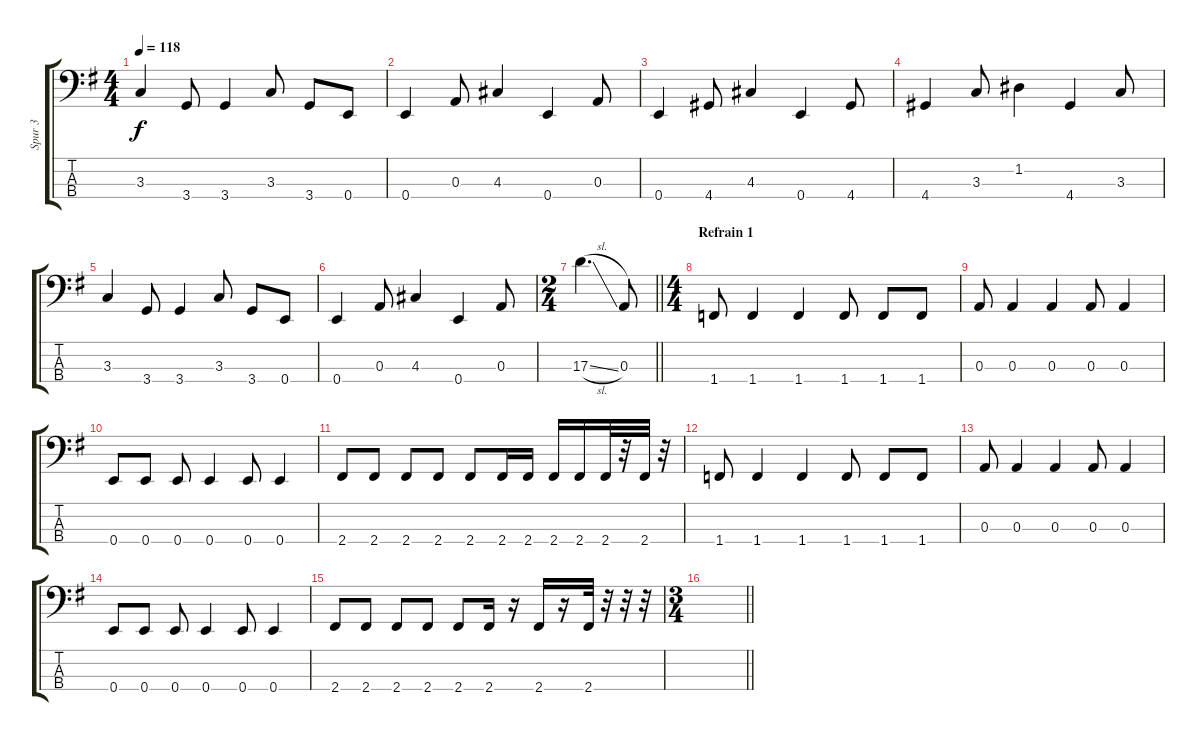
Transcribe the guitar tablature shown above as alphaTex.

\track ("Spur 3" "Spur 3") {instrument electricbassfinger}
\staff {score tabs}
\tuning (G2 D2 A1 E1) {hide}
\ts (4 4)
\tempo 118
\clef f4
\ks g
3.3.4{dy f} 3.4.8 3.4.4 3.3.8 3.4.8 0.4.8 |
0.4.4 0.3.8 4.3.4 0.4.4 0.3.8 |
0.4.4 4.4.8 4.3.4 0.4.4 4.4.8 |
4.4.4 3.3.8 1.2.4 4.4.4 3.3.8 |
3.3.4 3.4.8 3.4.4 3.3.8 3.4.8 0.4.8 |
0.4.4 0.3.8 4.3.4 0.4.4 0.3.8 |
\ts (2 4)
\barLineRight lightlight
17.3{sl}.4{d} 0.3.8 |
\ts (4 4)
\section ("" "Refrain 1")
1.4.8 1.4.4 1.4.4 1.4.8 1.4.8 1.4.8 |
0.3.8 0.3.4 0.3.4 0.3.8 0.3.4 |
0.4.8 0.4.8 0.4.8 0.4.4 0.4.8 0.4.4 |
2.4.8 2.4.8 2.4.8 2.4.8 2.4.8 2.4.16 2.4.16 2.4.16 2.4.16 2.4.32 r.32 2.4.32 r.32 |
1.4.8 1.4.4 1.4.4 1.4.8 1.4.8 1.4.8 |
0.3.8 0.3.4 0.3.4 0.3.8 0.3.4 |
0.4.8 0.4.8 0.4.8 0.4.4 0.4.8 0.4.4 |
2.4.8 2.4.8 2.4.8 2.4.8 2.4.8 2.4.16 r.16 2.4.16 r.16 2.4.32 r.32 r.32 r.32 |
\ts (3 4)
\barLineRight lightlight
